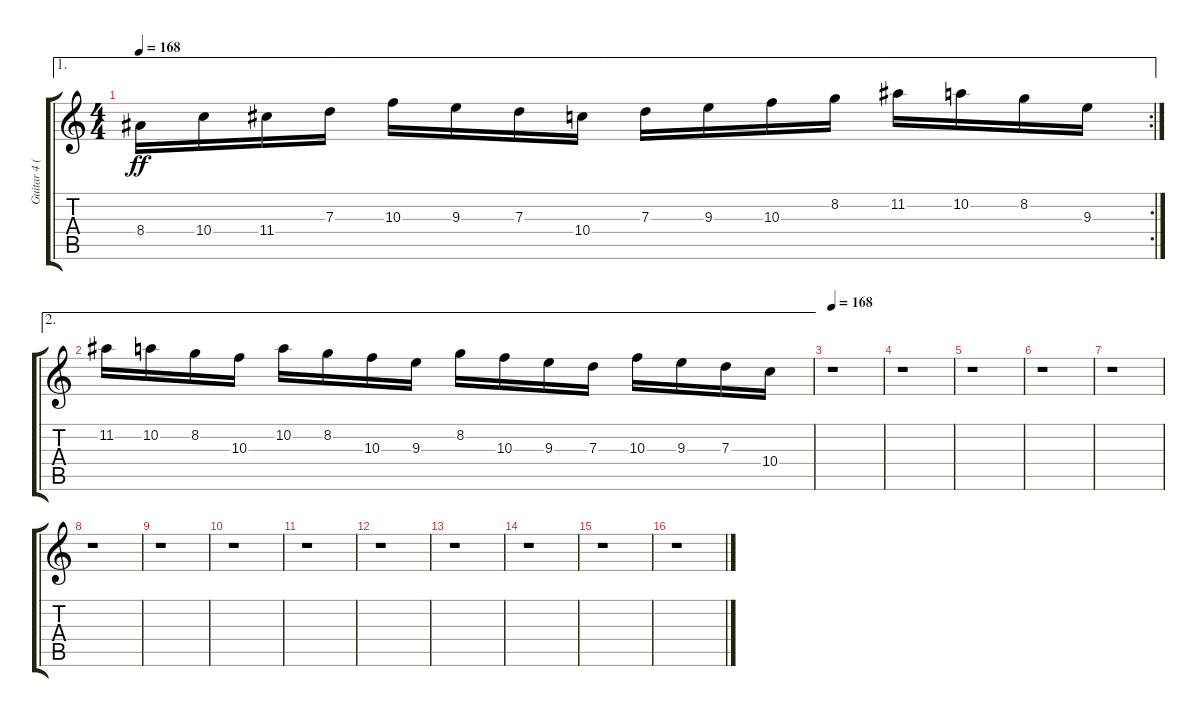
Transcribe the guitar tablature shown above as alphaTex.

\track ("Guitar 4 (Al Pitrelli's Solos)" "Guitar 4 (") {instrument distortionguitar}
\staff {score tabs}
\tuning (E4 B3 G3 D3 A2 E2) {hide}
\ae 1
\rc 2
\ts (4 4)
\tempo 168
\clef g2
\ks c
8.4.16{dy ff} 10.4.16 11.4.16 7.3.16 10.3.16 9.3.16 7.3.16 10.4.16 7.3.16 9.3.16 10.3.16 8.2.16 11.2.16 10.2.16 8.2.16 9.3.16 |
\ae 2
11.2.16 10.2.16 8.2.16 10.3.16 10.2.16 8.2.16 10.3.16 9.3.16 8.2.16 10.3.16 9.3.16 7.3.16 10.3.16 9.3.16 7.3.16 10.4.16 |
\tempo 168
r.1 |
r.1 |
r.1 |
r.1 |
r.1 |
r.1 |
r.1 |
r.1 |
r.1 |
r.1 |
r.1 |
r.1 |
r.1 |
r.1
